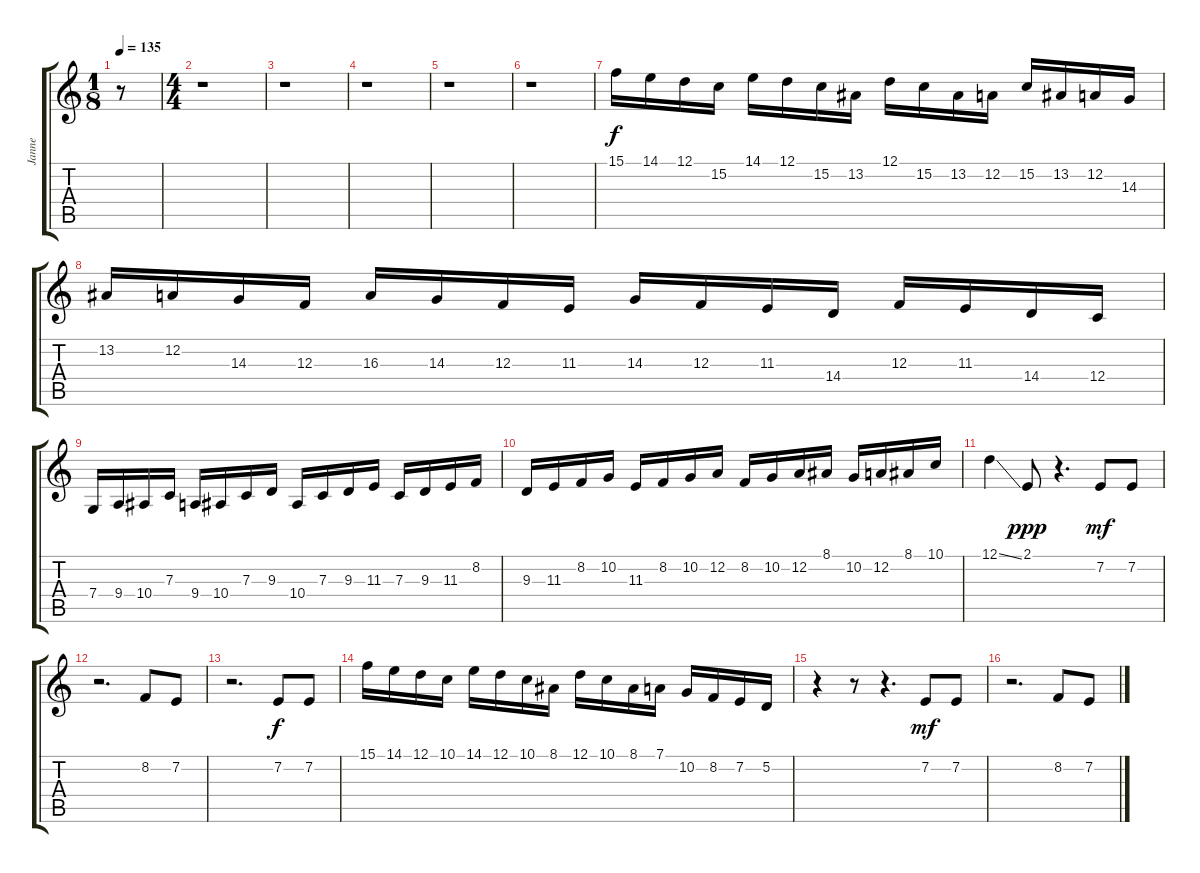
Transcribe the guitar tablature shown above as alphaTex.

\track ("Janne" "Janne") {instrument lead1square}
\staff {score tabs}
\tuning (D4 A3 F3 C3 G2 D2) {hide}
\ts (1 8)
\tempo 135
\clef g2
\ks c
r.8{dy f instrument lead1square} |
\ts (4 4)
r.1 |
r.1 |
r.1 |
r.1 |
r.1 |
15.1.16 14.1.16 12.1.16 15.2.16 14.1.16 12.1.16 15.2.16 13.2.16 12.1.16 15.2.16 13.2.16 12.2.16 15.2.16 13.2.16 12.2.16 14.3.16 |
13.2.16 12.2.16 14.3.16 12.3.16 16.3.16 14.3.16 12.3.16 11.3.16 14.3.16 12.3.16 11.3.16 14.4.16 12.3.16 11.3.16 14.4.16 12.4.16 |
7.4.16 9.4.16 10.4.16 7.3.16 9.4.16 10.4.16 7.3.16 9.3.16 10.4.16 7.3.16 9.3.16 11.3.16 7.3.16 9.3.16 11.3.16 8.2.16 |
9.3.16 11.3.16 8.2.16 10.2.16 11.3.16 8.2.16 10.2.16 12.2.16 8.2.16 10.2.16 12.2.16 8.1.16 10.2.16 12.2.16 8.1.16 10.1.16 |
12.1{ss}.4 2.1.8{dy ppp} r.4{d} 7.2.8{dy mf instrument stringensemble1} 7.2.8 |
r.2{d} 8.2.8 7.2.8 |
r.2{d} 7.2.8{dy f} 7.2.8 |
15.1.16{instrument lead1square} 14.1.16 12.1.16 10.1.16 14.1.16 12.1.16 10.1.16 8.1.16 12.1.16 10.1.16 8.1.16 7.1.16 10.2.16 8.2.16 7.2.16 5.2.16 |
r.4 r.8 r.4{d} 7.2.8{dy mf instrument stringensemble1} 7.2.8 |
r.2{d} 8.2.8{instrument stringensemble1} 7.2.8
